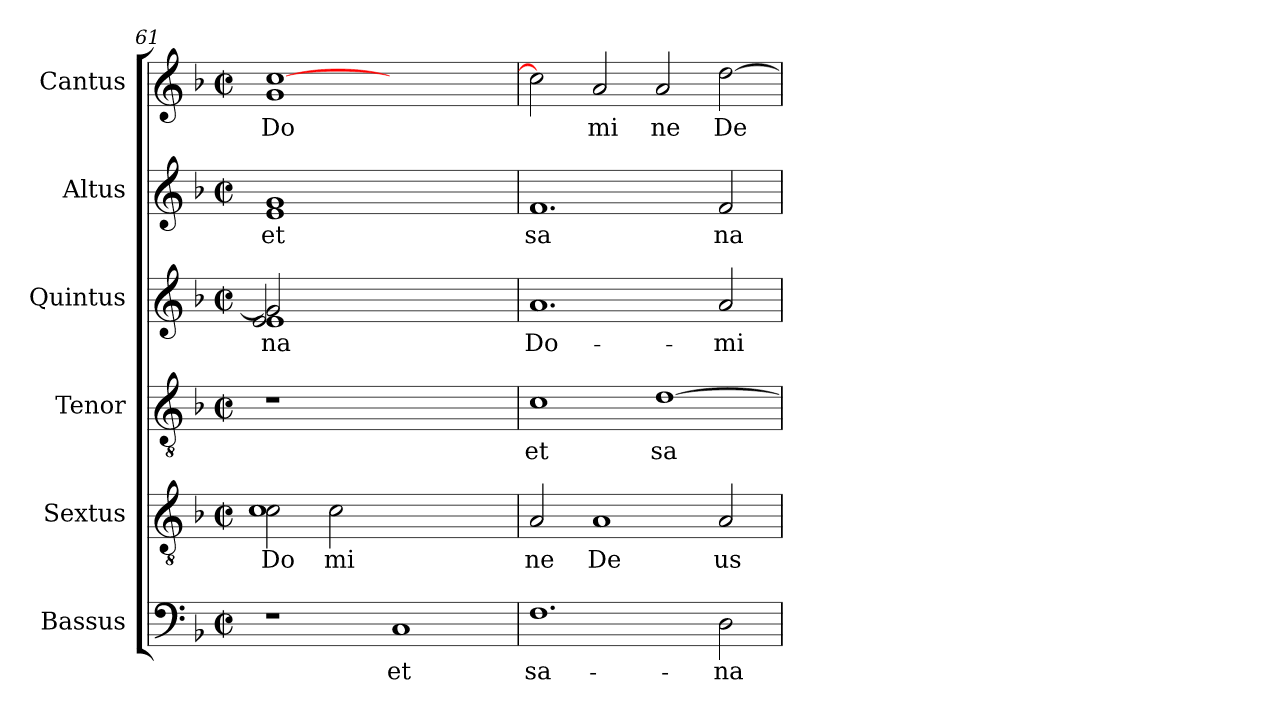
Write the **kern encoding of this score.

**kern	**text	**kern	**text	**kern	**text	**kern	**text	**kern	**text	**kern	**text
*part6	*part6	*part5	*part5	*part4	*part4	*part3	*part3	*part2	*part2	*part1	*part1
*staff6	*staff6	*staff5	*staff5	*staff4	*staff4	*staff3	*staff3	*staff2	*staff2	*staff1	*staff1
*I"Bassus	*	*I"Sextus	*	*I"Tenor	*	*I"Quintus	*	*I"Altus	*	*I"Cantus	*
*clefF4	*	*clefGv2	*	*clefGv2	*	*clefG2	*	*clefG2	*	*clefG2	*
*k[b-]	*	*k[b-]	*	*k[b-]	*	*k[b-]	*	*k[b-]	*	*k[b-]	*
*F:	*	*F:	*	*F:	*	*F:	*	*F:	*	*F:	*
*M2/2	*	*M2/2	*	*M2/2	*	*M2/2	*	*M2/2	*	*M2/2	*
*met(c|)	*	*met(c|)	*	*met(c|)	*	*met(c|)	*	*met(c|)	*	*met(c|)	*
=61	=61	=61	=61	=61	=61	=61	=61	=61	=61	=61	=61
!	!	!	!LO:LY:b:cj	!	!	!	!	!	!	!	!
*	*	*^	*	*	*	*	*	*	*	*	*
!	!	!	!	!LO:LY:b:cj	!	!	!	!LO:LY:b:cj	!	!	!	!
*	*	*	*	*	*	*	*^	*	*	*	*	*
*	*	*	*	*	*	*	*	*^	*	*	*	*	*
!	!	!	!	!	!	!	!	!	!	!LO:LY:b:cj	!	!LO:LY:b:cj	!	!LO:LY:b:cj
1r	.	2c\	1c	Do	1r	.	2g/]	1e	2e/	-na	1e 1g	et	1g [>1cc	Do
!	!	!	!	!LO:LY:b:cj	!	!	!	!	!	!	!	!	!	!
.	.	2c\	.	mi	.	.	1ryy	.	1ryy	.	.	.	.	.
!	!LO:LY:b:cj	!	!	!	!	!	!	!	!	!	!	!	!	!
1C	et	1ryy	1ryy	.	1ryy	.	.	1ryy	.	.	1ryy	.	1ryy	.
.	.	.	.	.	.	.	2ryy	.	2ryy	.	.	.	.	.
*	*	*v	*v	*	*	*	*	*	*	*	*	*	*	*
=62	=62	=62	=62	=62	=62	=62	=62	=62	=62	=62	=62	=62	=62
!	!LO:LY:b:cj	!	!LO:LY:b:cj	!	!LO:LY:b:cj	!	!	!	!LO:LY:b:cj	!	!LO:LY:b:cj	!	!
*	*	*	*	*	*	*v	*v	*v	*	*	*	*	*
1.F	sa-	2A/	ne	1c	et	1.a	Do-	1.f	sa	2cc\]	.
!	!	!	!LO:LY:b:cj	!	!	!	!	!	!	!	!LO:LY:b:cj
.	.	1A	De	.	.	.	.	.	.	2a/	mi
!	!	!	!	!	!LO:LY:b:cj	!	!	!	!	!	!LO:LY:b:cj
.	.	.	.	[>1d	sa	.	.	.	.	2a/	ne
!	!LO:LY:b:cj	!	!LO:LY:b:cj	!	!	!	!LO:LY:b:cj	!	!LO:LY:b:cj	!	!LO:LY:b
2D\	-na	2A/	us	.	.	2a/	-mi-	2f/	na	[>2dd\	De
=	=	=	=	=	=	=	=	=	=	=	=
*-	*-	*-	*-	*-	*-	*-	*-	*-	*-	*-	*-
